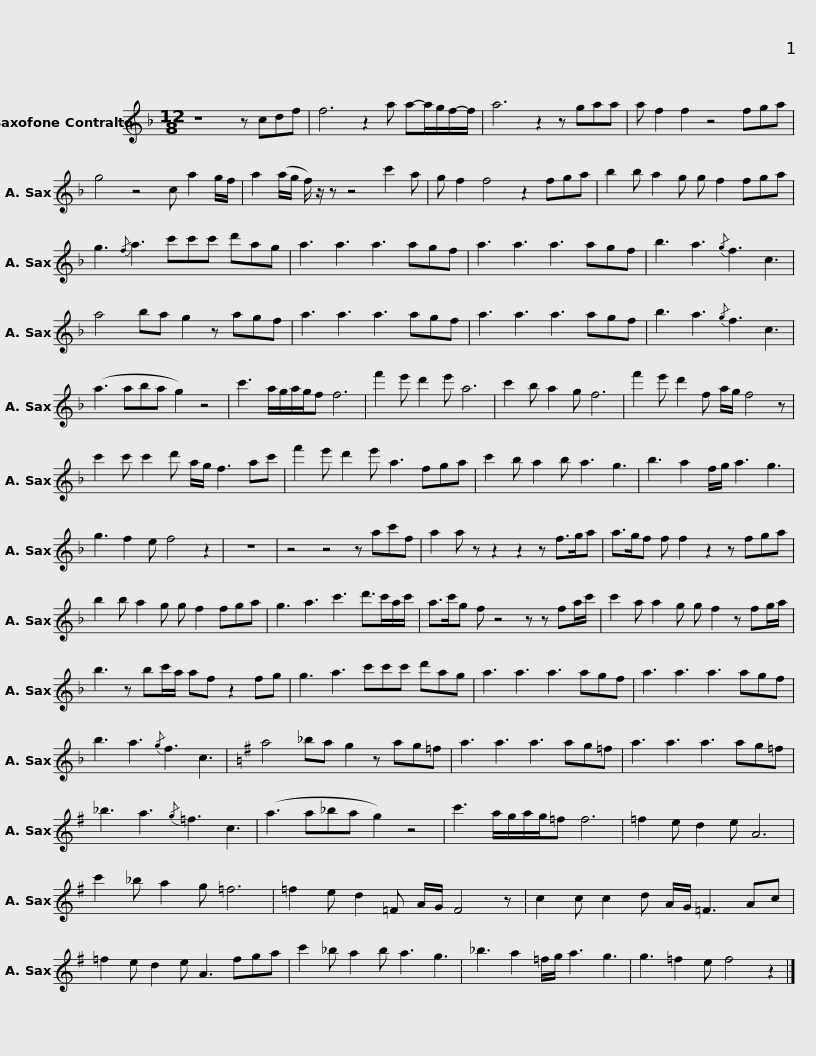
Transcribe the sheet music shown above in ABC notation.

X:1
L:1/8
M:12/8
I:linebreak $
K:none
V:1 treble transpose=-9
V:1
[K:F] z8 z cdf | f6 z2 a a-a/g/f/-f/ | a6 z2 z gaa | a f2 f2 z4 fga | g4 z4 c a2 g/f/ |$ %5
 a2 (a/g/ f/) z/ z z4 c'2 a | g f2 f4 z2 fga | b2 b a2 g g f2 fga | g3{/f} a3 c'c'c' d'ag |$ a3 a3 a3 agf | %10
 a3 a3 a3 agf | b3 a3{/g} f3 c3 | a4 ba g2 z agf | a3 a3 a3 agf |$ a3 a3 a3 agf | %15
 b3 a3{/g} f3 c3 | (a3 aba g2) z4 | c'3 a/g/a/g/f f6 | f'2 e' d'2 e' a6 |$ c'2 b a2 g f6 | %20
 f'2 e' d'2 f a/g/ f4 z | c'2 c' c'2 d' a/g/ f3 ac' | f'2 e' d'2 e' a3 fga |$ c'2 b a2 b a3 g3 | b3 a2 f/g/ a3 g3 | %25
 g3 f2 e f4 z2 | z12 | z4 z4 z ac'f | a2 a z z2 z2 z f>ga |$ a>gf f f2 z2 z fga | %30
 b2 b a2 g g f2 fga | g3 a3 c'3 d'>c'a/c'/ | a>c'g f z4 z z fa/c'/ |$ c'2 a a2 g g f2 z fg/a/ | b3 z bc'/a/ af z2 fg | %35
 g3 a3 c'c'c' d'ag | a3 a3 a3 agf |$ a3 a3 a3 agf | b3 a3{/g} f3 c3 |[K:G] a4 _ba g2 z ag=f | %40
 a3 a3 a3 ag=f |$ a3 a3 a3 ag=f | _b3 a3{/g} =f3 c3 | (a3 a_ba g2) z4 | c'3 a/g/a/g/=f f6 | %45
 =f2 e d2 e A6 |$ c'2 _b a2 g =f6 | =f2 e d2 =F A/G/ F4 z | c2 c c2 d A/G/ =F3 Ac | =f2 e d2 e A3 fga |$ %50
 c'2 _b a2 b a3 g3 | _b3 a2 =f/g/ a3 g3 | g3 =f2 e f4 z2 |] %53
